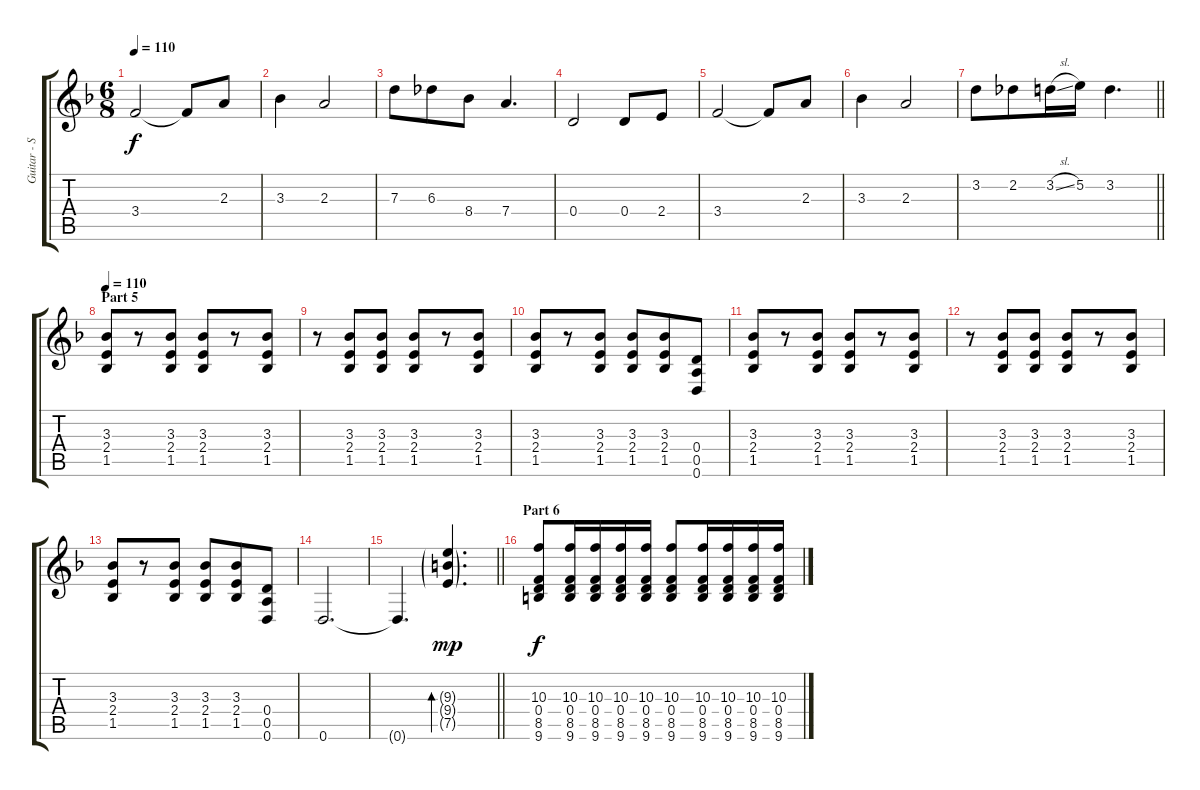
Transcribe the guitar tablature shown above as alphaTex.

\track ("Guitar - Simon Neil" "Guitar - S") {instrument electricguitarclean}
\staff {score tabs}
\tuning (E4 B3 G3 D3 A2 D2) {hide}
\ts (6 8)
\tempo 110
\clef g2
\ks dminor
3.4.2{dy f} 3.4{t}.8 2.3.8 |
3.3.4 2.3.2 |
7.3.8 6.3.8 8.4.8 7.4.4{d} |
0.4.2 0.4.8 2.4.8 |
3.4.2 3.4{t}.8 2.3.8 |
3.3.4 2.3.2 |
\barLineRight lightlight
3.2.8 2.2.8 3.2{sl}.16 5.2.16 3.2.4{d} |
\section ("" "Part 5")
\tempo 110
(3.3 2.4 1.5).8 r.8 (3.3 2.4 1.5).8 (3.3 2.4 1.5).8 r.8 (3.3 2.4 1.5).8 |
r.8 (3.3 2.4 1.5).8 (3.3 2.4 1.5).8 (3.3 2.4 1.5).8 r.8 (3.3 2.4 1.5).8 |
(3.3 2.4 1.5).8 r.8 (3.3 2.4 1.5).8 (3.3 2.4 1.5).8 (3.3 2.4 1.5).8 (0.4 0.5 0.6).8 |
(3.3 2.4 1.5).8 r.8 (3.3 2.4 1.5).8 (3.3 2.4 1.5).8 r.8 (3.3 2.4 1.5).8 |
r.8 (3.3 2.4 1.5).8 (3.3 2.4 1.5).8 (3.3 2.4 1.5).8 r.8 (3.3 2.4 1.5).8 |
(3.3 2.4 1.5).8 r.8 (3.3 2.4 1.5).8 (3.3 2.4 1.5).8 (3.3 2.4 1.5).8 (0.4 0.5 0.6).8 |
0.6.2{d} |
\barLineRight lightlight
0.6{t}.4{d} (9.3{g} 9.4{g} 7.5{g}).4{d bd 60 dy mp} |
\section ("" "Part 6")
(10.3 0.4 8.5 9.6).8{dy f instrument overdrivenguitar} (10.3 0.4 8.5 9.6).16 (10.3 0.4 8.5 9.6).16 (10.3 0.4 8.5 9.6).16 (10.3 0.4 8.5 9.6).16 (10.3 0.4 8.5 9.6).8 (10.3 0.4 8.5 9.6).16 (10.3 0.4 8.5 9.6).16 (10.3 0.4 8.5 9.6).16 (10.3 0.4 8.5 9.6).16
